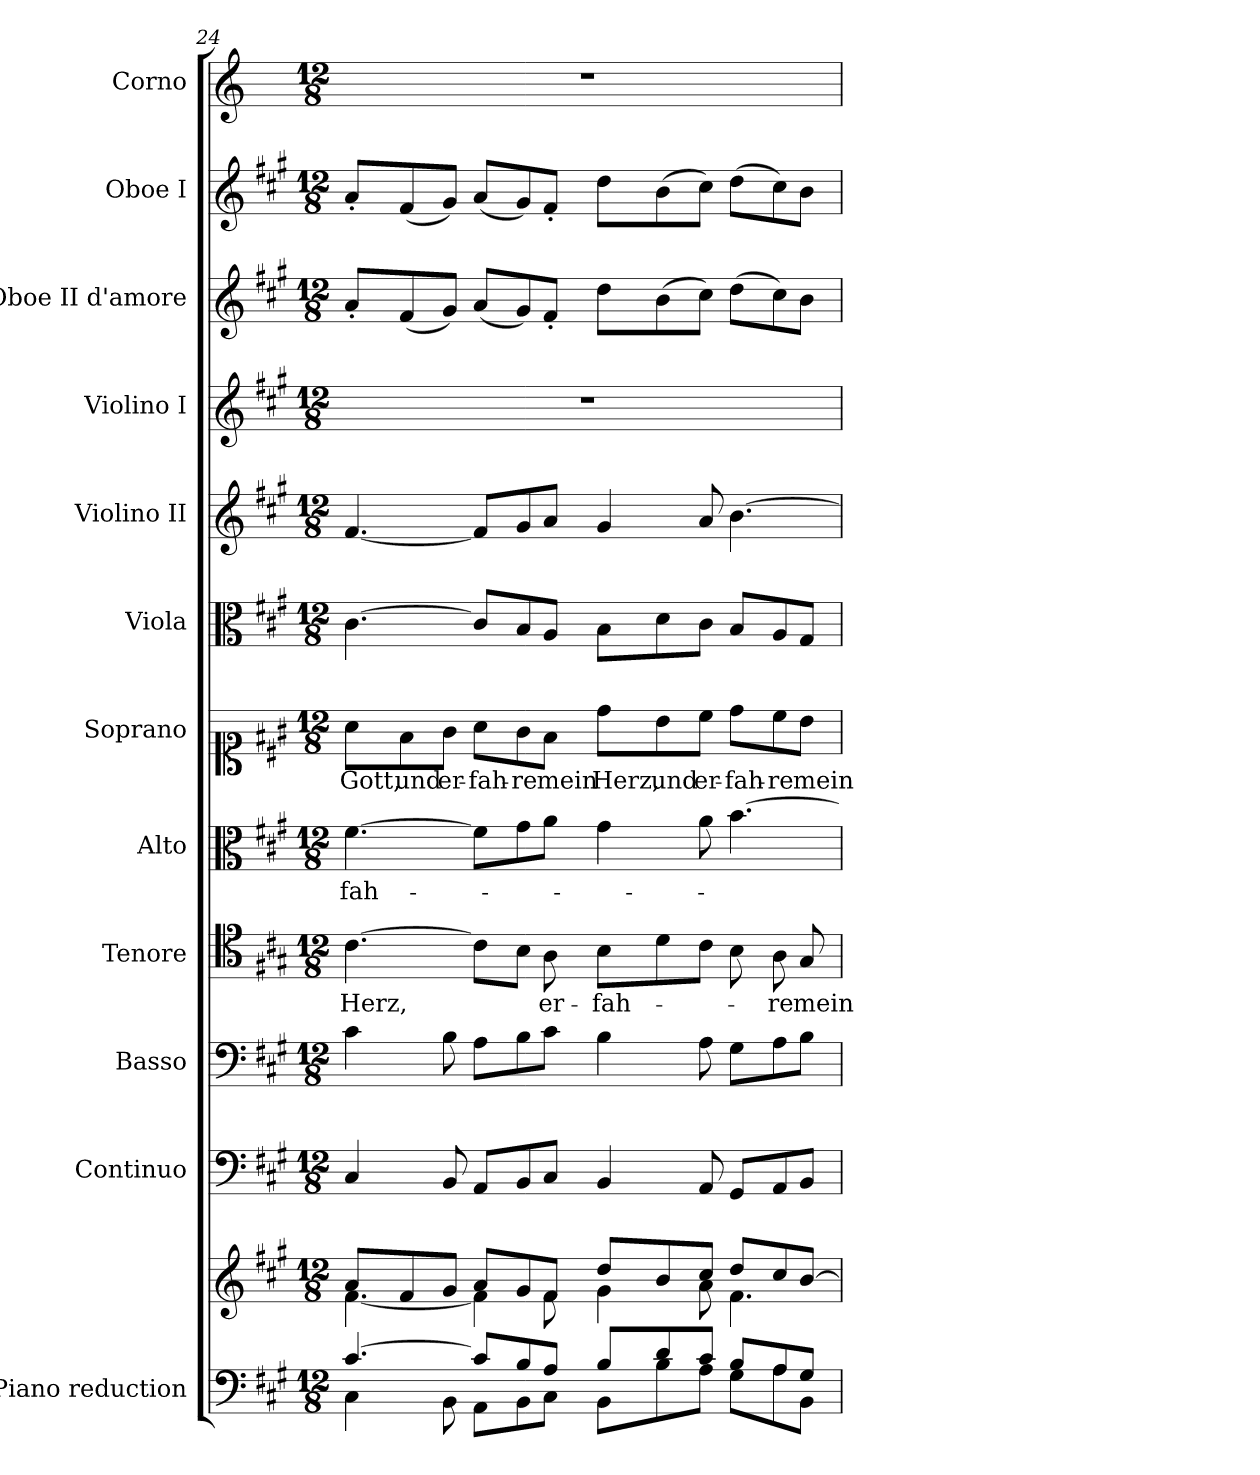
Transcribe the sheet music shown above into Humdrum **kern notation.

**kern	**kern	**kern	**kern	**kern	**text	**kern	**text	**kern	**text	**kern	**kern	**kern	**kern	**kern	**kern
*part12	*part12	*part11	*part10	*part9	*part9	*part8	*part8	*part7	*part7	*part6	*part5	*part4	*part3	*part2	*part1
*staff13	*staff12	*staff11	*staff10	*staff9	*staff9	*staff8	*staff8	*staff7	*staff7	*staff6	*staff5	*staff4	*staff3	*staff2	*staff1
*I"Piano reduction	*	*I"Continuo	*I"Basso	*I"Tenore	*	*I"Alto	*	*I"Soprano	*	*I"Viola	*I"Violino II	*I"Violino I	*I"Oboe II d'amore	*I"Oboe I	*I"Corno
*I'Pno	*	*	*	*	*	*	*	*	*	*I'Vla	*I'Vln	*I'Vln	*I'Ob	*I'Ob	*
!!LO:PB:g=z
*clefF4	*clefG2	*clefF4	*clefF4	*clefC4	*	*clefC3	*	*clefC1	*	*clefC3	*clefG2	*clefG2	*clefG2	*clefG2	*clefG2
*	*	*	*	*	*	*	*	*	*	*	*	*	*	*	*ITrd2c3
*k[f#c#g#]	*k[f#c#g#]	*k[f#c#g#]	*k[f#c#g#]	*k[f#c#g#]	*	*k[f#c#g#]	*	*k[f#c#g#]	*	*k[f#c#g#]	*k[f#c#g#]	*k[f#c#g#]	*k[f#c#g#]	*k[f#c#g#]	*k[f#c#g#]
*M12/8	*M12/8	*M12/8	*M12/8	*M12/8	*	*M12/8	*	*M12/8	*	*M12/8	*M12/8	*M12/8	*M12/8	*M12/8	*M12/8
=24	=24	=24	=24	=24	=24	=24	=24	=24	=24	=24	=24	=24	=24	=24	=24
*^	*^	*	*	*	*	*	*	*	*	*	*	*	*	*	*
!	!	!	!	!	!	!	!LO:LY:b	!	!LO:LY:b	!	!LO:LY:b	!	!	!	!	!	!
[4.c#/	4C#\	8a/L	[4.f#\	4C#/	4c#\	[4.c#\	Herz,	[4.f#\	-fah-	8a\L	Gott,	[4.c#\	[4.f#/	1.r	8a'/L	8a'/L	1.r
!	!	!	!	!	!	!	!	!	!	!	!LO:LY:b	!	!	!	!	!	!
.	.	8f#/	.	.	.	.	.	.	.	8f#\	und	.	.	.	(8f#/	(8f#/	.
!	!	!	!	!	!	!	!	!	!	!	!LO:LY:b	!	!	!	!	!	!
.	8BB\	8g#/J	.	8BB/	8B\	.	.	.	.	8g#\J	er-	.	.	.	8g#/J)	8g#/J)	.
!	!	!	!	!	!	!	!	!	!	!	!LO:LY:b	!	!	!	!	!	!
8c#/L]	8AA\L	8a/L	4f#\]	8AA/L	8A\L	8c#\L]	.	8f#\L]	.	8a\L	-fah-	8c#/L]	8f#/L]	.	(8a/L	(8a/L	.
!	!	!	!	!	!	!	!	!	!	!	!LO:LY:b	!	!	!	!	!	!
8B/	8BB\	8g#/	.	8BB/	8B\	8B\J	.	8g#\	.	8g#\	-re	8B/	8g#/	.	8g#/)	8g#/)	.
!	!	!	!	!	!	!	!LO:LY:b	!	!	!	!LO:LY:b	!	!	!	!	!	!
8A/J	8C#\J	8f#/J	8f#\	8C#/J	8c#\J	8A\	er-	8a\J	.	8f#\J	mein	8A/J	8a/J	.	8f#'/J	8f#'/J	.
!	!	!	!	!	!	!	!LO:LY:b	!	!	!	!LO:LY:b	!	!	!	!	!	!
8B/L	8BB\L	8dd/L	4g#\	4BB/	4B\	8B\L	-fah-	4g#\	.	8dd\L	Herz,	8B\L	4g#/	.	8dd\L	8dd\L	.
!	!	!	!	!	!	!	!	!	!	!	!LO:LY:b	!	!	!	!	!	!
8d/	8B\	8b/	.	.	.	8d\	.	.	.	8b\	und	8d\	.	.	(8b\	(8b\	.
!	!	!	!	!	!	!	!	!	!	!	!LO:LY:b	!	!	!	!	!	!
8c#/J	8A\J	8cc#/J	8a\	8AA/	8A\	8c#\J	.	8a\	.	8cc#\J	er-	8c#\J	8a/	.	8cc#\J)	8cc#\J)	.
!	!	!	!	!	!	!	!	!	!	!	!LO:LY:b	!	!	!	!	!	!
8B/L	8G#\L	8dd/L	4.f#\	8GG#/L	8G#\L	8B\	.	[4.b\	.	8dd\L	-fah-	8B/L	[4.b\	.	(8dd\L	(8dd\L	.
!	!	!	!	!	!	!	!LO:LY:b	!	!	!	!LO:LY:b	!	!	!	!	!	!
8A/	8A\	8cc#/	.	8AA/	8A\	8A\	-re	.	.	8cc#\	-re	8A/	.	.	8cc#\)	8cc#\)	.
!	!	!	!	!	!	!	!LO:LY:b	!	!	!	!LO:LY:b	!	!	!	!	!	!
8G#/J	8BB\J	[8b/J	.	8BB/J	8B\J	8G#/	mein	.	.	8b\J	mein	8G#/J	.	.	8b\J	8b\J	.
*v	*v	*	*	*	*	*	*	*	*	*	*	*	*	*	*	*	*
*	*v	*v	*	*	*	*	*	*	*	*	*	*	*	*	*	*
=	=	=	=	=	=	=	=	=	=	=	=	=	=	=	=
*-	*-	*-	*-	*-	*-	*-	*-	*-	*-	*-	*-	*-	*-	*-	*-
